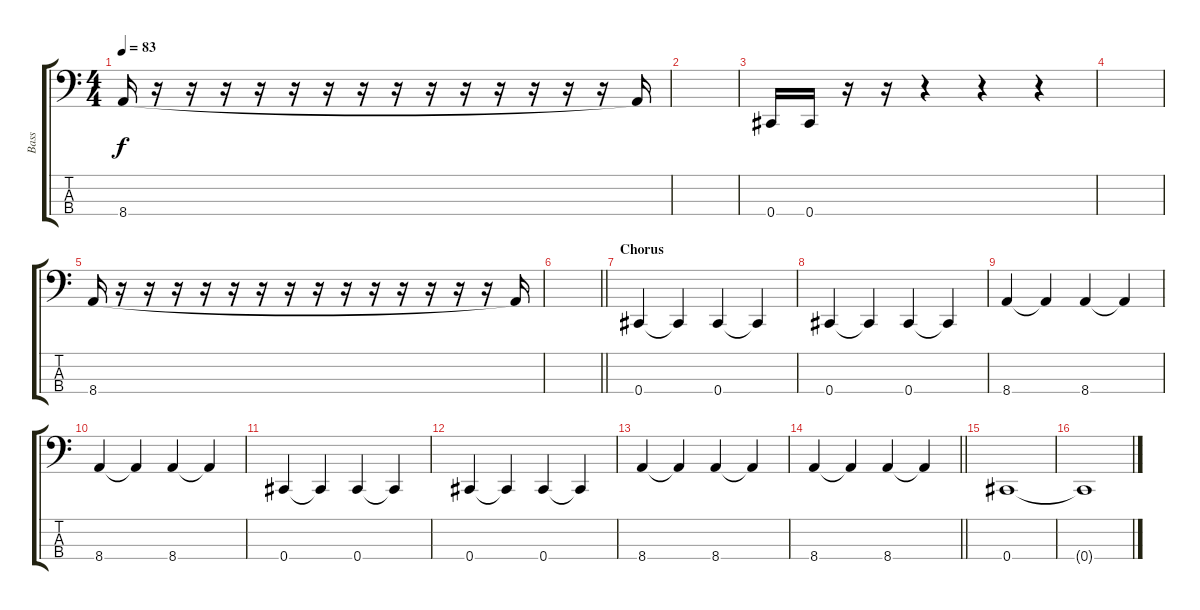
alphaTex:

\track ("Bass" "Bass") {instrument electricbasspick}
\staff {score tabs}
\tuning (Gb2 Db2 Ab1 Db1) {hide}
\ts (4 4)
\tempo 83
\clef f4
\ks c
8.4.16{dy f} r.16 r.16 r.16 r.16 r.16 r.16 r.16 r.16 r.16 r.16 r.16 r.16 r.16 r.16 8.4{t}.16 |
|
0.4.16 0.4.16 r.16 r.16 r.4 r.4 r.4 |
|
8.4.16 r.16 r.16 r.16 r.16 r.16 r.16 r.16 r.16 r.16 r.16 r.16 r.16 r.16 r.16 8.4{t}.16 |
\barLineRight lightlight
|
\section ("" "Chorus")
0.4.4 0.4{t}.4 0.4.4 0.4{t}.4 |
0.4.4 0.4{t}.4 0.4.4 0.4{t}.4 |
8.4.4 8.4{t}.4 8.4.4 8.4{t}.4 |
8.4.4 8.4{t}.4 8.4.4 8.4{t}.4 |
0.4.4 0.4{t}.4 0.4.4 0.4{t}.4 |
0.4.4 0.4{t}.4 0.4.4 0.4{t}.4 |
8.4.4 8.4{t}.4 8.4.4 8.4{t}.4 |
\barLineRight lightlight
8.4.4 8.4{t}.4 8.4.4 8.4{t}.4 |
0.4.1 |
0.4{t}.1
